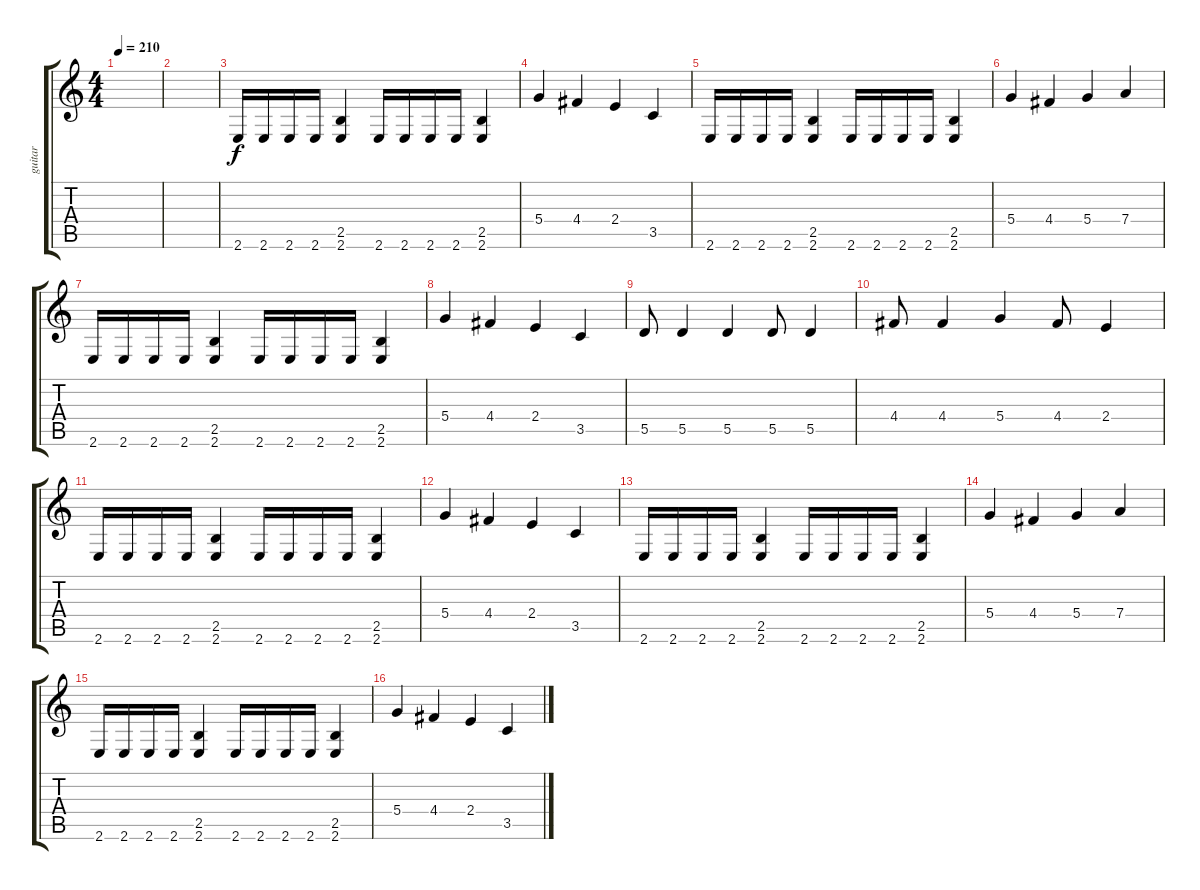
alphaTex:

\track ("guitar" "guitar") {instrument overdrivenguitar}
\staff {score tabs}
\tuning (E4 B3 G3 D3 A2 D2) {hide}
\ts (4 4)
\tempo 210
\clef g2
\ks c
|
|
2.6.16 2.6.16 2.6.16 2.6.16 (2.5 2.6).4 2.6.16 2.6.16 2.6.16 2.6.16 (2.5 2.6).4 |
5.4.4 4.4.4 2.4.4 3.5.4 |
2.6.16 2.6.16 2.6.16 2.6.16 (2.5 2.6).4 2.6.16 2.6.16 2.6.16 2.6.16 (2.5 2.6).4 |
5.4.4 4.4.4 5.4.4 7.4.4 |
2.6.16 2.6.16 2.6.16 2.6.16 (2.5 2.6).4 2.6.16 2.6.16 2.6.16 2.6.16 (2.5 2.6).4 |
5.4.4 4.4.4 2.4.4 3.5.4 |
5.5.8 5.5.4 5.5.4 5.5.8 5.5.4 |
4.4.8 4.4.4 5.4.4 4.4.8 2.4.4 |
2.6.16 2.6.16 2.6.16 2.6.16 (2.5 2.6).4 2.6.16 2.6.16 2.6.16 2.6.16 (2.5 2.6).4 |
5.4.4 4.4.4 2.4.4 3.5.4 |
2.6.16 2.6.16 2.6.16 2.6.16 (2.5 2.6).4 2.6.16 2.6.16 2.6.16 2.6.16 (2.5 2.6).4 |
5.4.4 4.4.4 5.4.4 7.4.4 |
2.6.16 2.6.16 2.6.16 2.6.16 (2.5 2.6).4 2.6.16 2.6.16 2.6.16 2.6.16 (2.5 2.6).4 |
5.4.4 4.4.4 2.4.4 3.5.4
